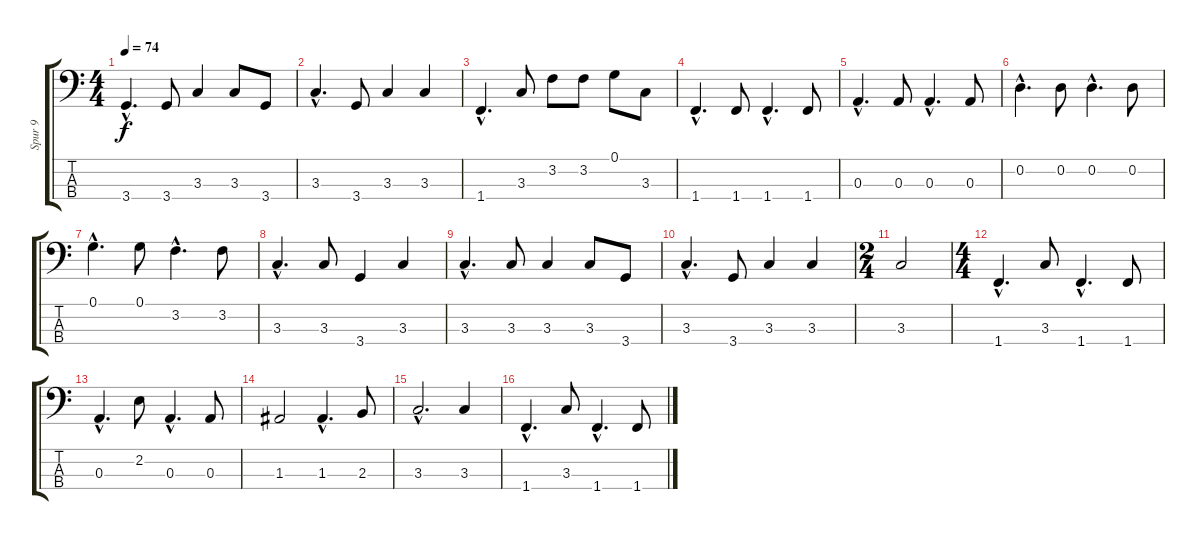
\track ("Spur 9" "Spur 9") {instrument slapbass1}
\staff {score tabs}
\tuning (G2 D2 A1 E1) {hide}
\ts (4 4)
\tempo 74
\clef f4
\ks c
3.4{hac}.4{d dy f} 3.4.8 3.3.4 3.3.8 3.4.8 |
3.3{hac}.4{d} 3.4.8 3.3.4 3.3.4 |
1.4{hac}.4{d} 3.3.8 3.2.8 3.2.8 0.1.8 3.3.8 |
1.4{hac}.4{d} 1.4.8 1.4{hac}.4{d} 1.4.8 |
0.3{hac}.4{d} 0.3.8 0.3{hac}.4{d} 0.3.8 |
0.2{hac}.4{d} 0.2.8 0.2{hac}.4{d} 0.2.8 |
0.1{hac}.4{d} 0.1.8 3.2{hac}.4{d} 3.2.8 |
3.3{hac}.4{d} 3.3.8 3.4.4 3.3.4 |
3.3{hac}.4{d} 3.3.8 3.3.4 3.3.8 3.4.8 |
3.3{hac}.4{d} 3.4.8 3.3.4 3.3.4 |
\ts (2 4)
3.3.2 |
\ts (4 4)
1.4{hac}.4{d} 3.3.8 1.4{hac}.4{d} 1.4.8 |
0.3{hac}.4{d} 2.2.8 0.3{hac}.4{d} 0.3.8 |
1.3.2 1.3{hac}.4{d} 2.3.8 |
3.3{hac}.2{d} 3.3.4 |
1.4{hac}.4{d} 3.3.8 1.4{hac}.4{d} 1.4.8
